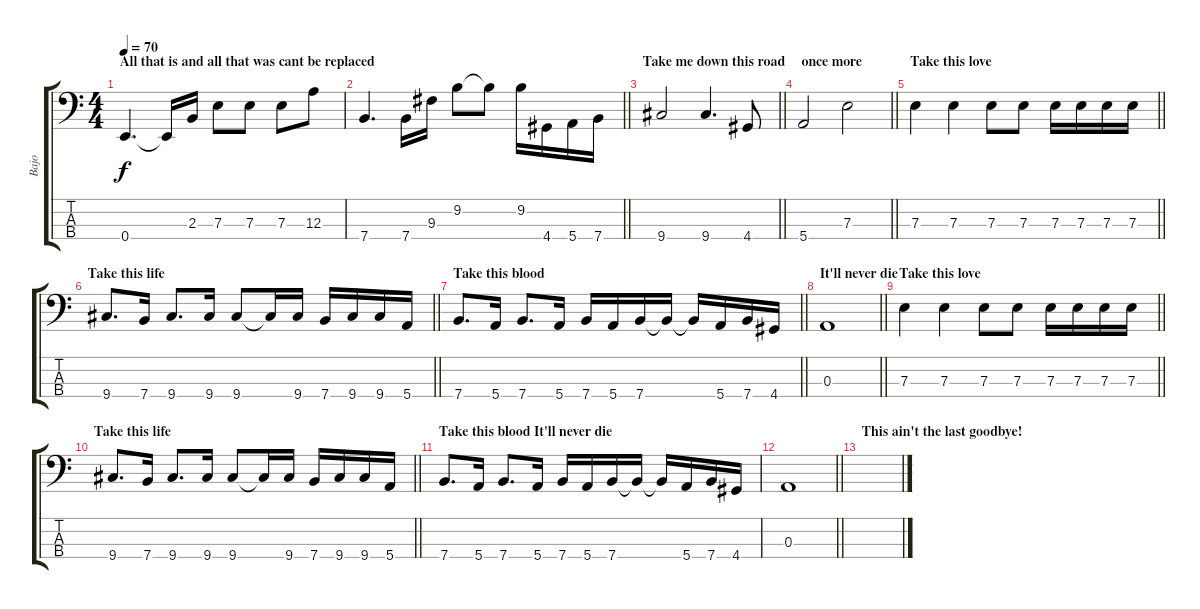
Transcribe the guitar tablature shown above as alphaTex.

\track ("Bajo" "Bajo") {instrument electricbassfinger}
\staff {score tabs}
\tuning (G2 D2 A1 E1) {hide}
\ts (4 4)
\section ("" "All that is and all that was cant be replaced")
\tempo 70
\clef f4
\ks c
0.4.4{d dy f} 0.4{t}.16 2.3.16 7.3.8 7.3.8 7.3.8 12.3.8 |
\barLineRight lightlight
7.4.4{d} 7.4.16 9.3.16 9.2.8 9.2{t}.8 9.2.16 4.4.16 5.4.16 7.4.16 |
\section ("" "Take me down this road ")
\barLineRight lightlight
9.4.2 9.4.4{d} 4.4.8 |
\section ("" " once more")
\barLineRight lightlight
5.4.2 7.3.2 |
\section ("" "Take this love")
\barLineRight lightlight
7.3.4 7.3.4 7.3.8 7.3.8 7.3.16 7.3.16 7.3.16 7.3.16 |
\section ("" "Take this life")
\barLineRight lightlight
9.4.8{d} 7.4.16 9.4.8{d} 9.4.16 9.4.8 9.4{t}.16 9.4.16 7.4.16 9.4.16 9.4.16 5.4.16 |
\section ("" "Take this blood")
\barLineRight lightlight
7.4.8{d} 5.4.16 7.4.8{d} 5.4.16 7.4.16 5.4.16 7.4.16 7.4{t}.16 7.4{t}.16 5.4.16 7.4.16 4.4.16 |
\section ("" "It'll never die")
\barLineRight lightlight
0.3.1 |
\section ("" "Take this love")
\barLineRight lightlight
7.3.4 7.3.4 7.3.8 7.3.8 7.3.16 7.3.16 7.3.16 7.3.16 |
\section ("" "Take this life")
\barLineRight lightlight
9.4.8{d} 7.4.16 9.4.8{d} 9.4.16 9.4.8 9.4{t}.16 9.4.16 7.4.16 9.4.16 9.4.16 5.4.16 |
\section ("" "Take this blood It'll never die")
7.4.8{d} 5.4.16 7.4.8{d} 5.4.16 7.4.16 5.4.16 7.4.16 7.4{t}.16 7.4{t}.16 5.4.16 7.4.16 4.4.16 |
\barLineRight lightlight
0.3.1 |
\section ("" "This ain't the last goodbye!")
